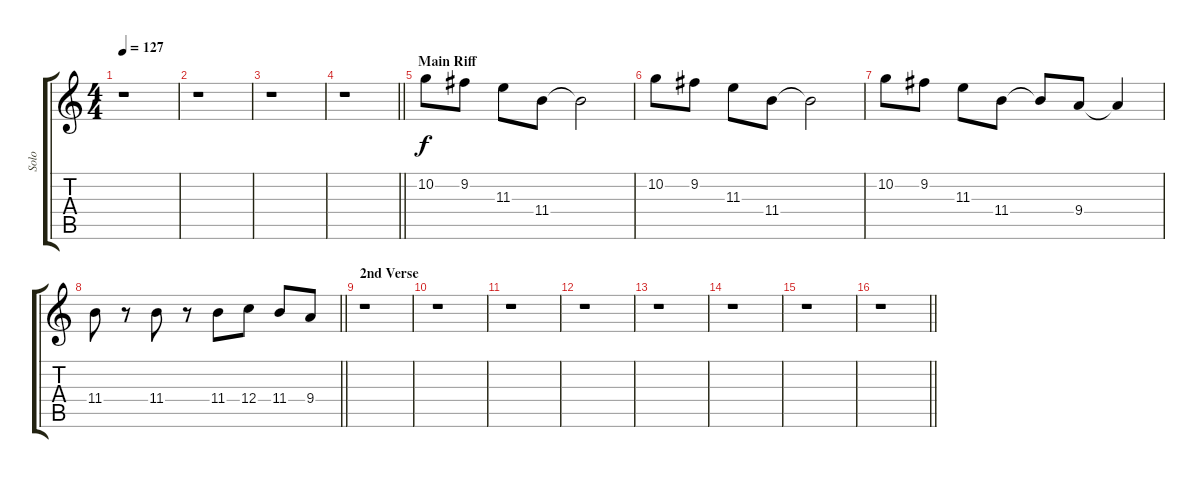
\track ("Solo" "Solo") {instrument overdrivenguitar}
\staff {score tabs}
\tuning (D4 A3 F3 C3 G2 D2) {hide}
\ts (4 4)
\tempo 127
\clef g2
\ks c
r.1{dy f} |
r.1 |
r.1 |
\barLineRight lightlight
r.1 |
\section ("" "Main Riff")
10.2.8 9.2.8 11.3.8 11.4.8 11.4{t}.2 |
10.2.8 9.2.8 11.3.8 11.4.8 11.4{t}.2 |
10.2.8 9.2.8 11.3.8 11.4.8 11.4{t}.8 9.4.8 9.4{t}.4 |
\barLineRight lightlight
11.4.8 r.8 11.4.8 r.8 11.4.8 12.4.8 11.4.8 9.4.8 |
\section ("" "2nd Verse")
r.1 |
r.1 |
r.1 |
r.1 |
r.1 |
r.1 |
r.1 |
\barLineRight lightlight
r.1
